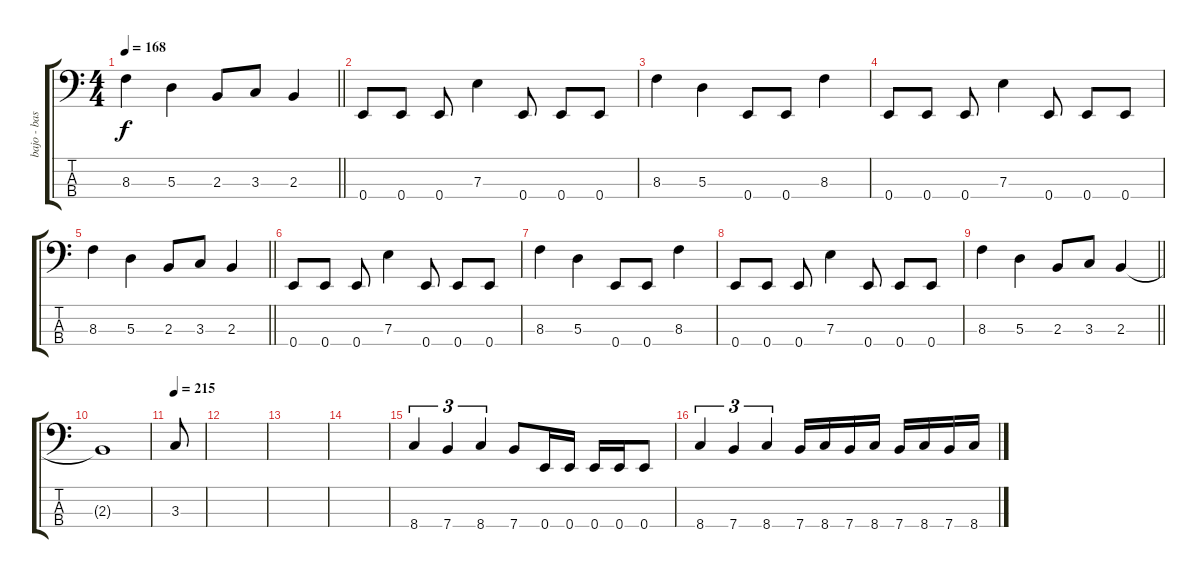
\track ("bajo - bass" "bajo - bas") {instrument electricbasspick}
\staff {score tabs}
\tuning (G2 D2 A1 E1) {hide}
\ts (4 4)
\tempo 168
\clef f4
\barLineRight lightlight
\ks c
8.3.4{dy f} 5.3.4 2.3.8 3.3.8 2.3.4 |
0.4.8 0.4.8 0.4.8 7.3.4 0.4.8 0.4.8 0.4.8 |
8.3.4 5.3.4 0.4.8 0.4.8 8.3.4 |
0.4.8 0.4.8 0.4.8 7.3.4 0.4.8 0.4.8 0.4.8 |
\barLineRight lightlight
8.3.4 5.3.4 2.3.8 3.3.8 2.3.4 |
0.4.8 0.4.8 0.4.8 7.3.4 0.4.8 0.4.8 0.4.8 |
8.3.4 5.3.4 0.4.8 0.4.8 8.3.4 |
0.4.8 0.4.8 0.4.8 7.3.4 0.4.8 0.4.8 0.4.8 |
\barLineRight lightlight
8.3.4 5.3.4 2.3.8 3.3.8 2.3.4 |
2.3{t}.1 |
\tempo 215
3.3.8 |
|
|
|
8.4.4{tu (3 2)} 7.4.4{tu (3 2)} 8.4.4{tu (3 2)} 7.4.8 0.4.16 0.4.16 0.4.16 0.4.16 0.4.8 |
8.4.4{tu (3 2)} 7.4.4{tu (3 2)} 8.4.4{tu (3 2)} 7.4.16 8.4.16 7.4.16 8.4.16 7.4.16 8.4.16 7.4.16 8.4.16
